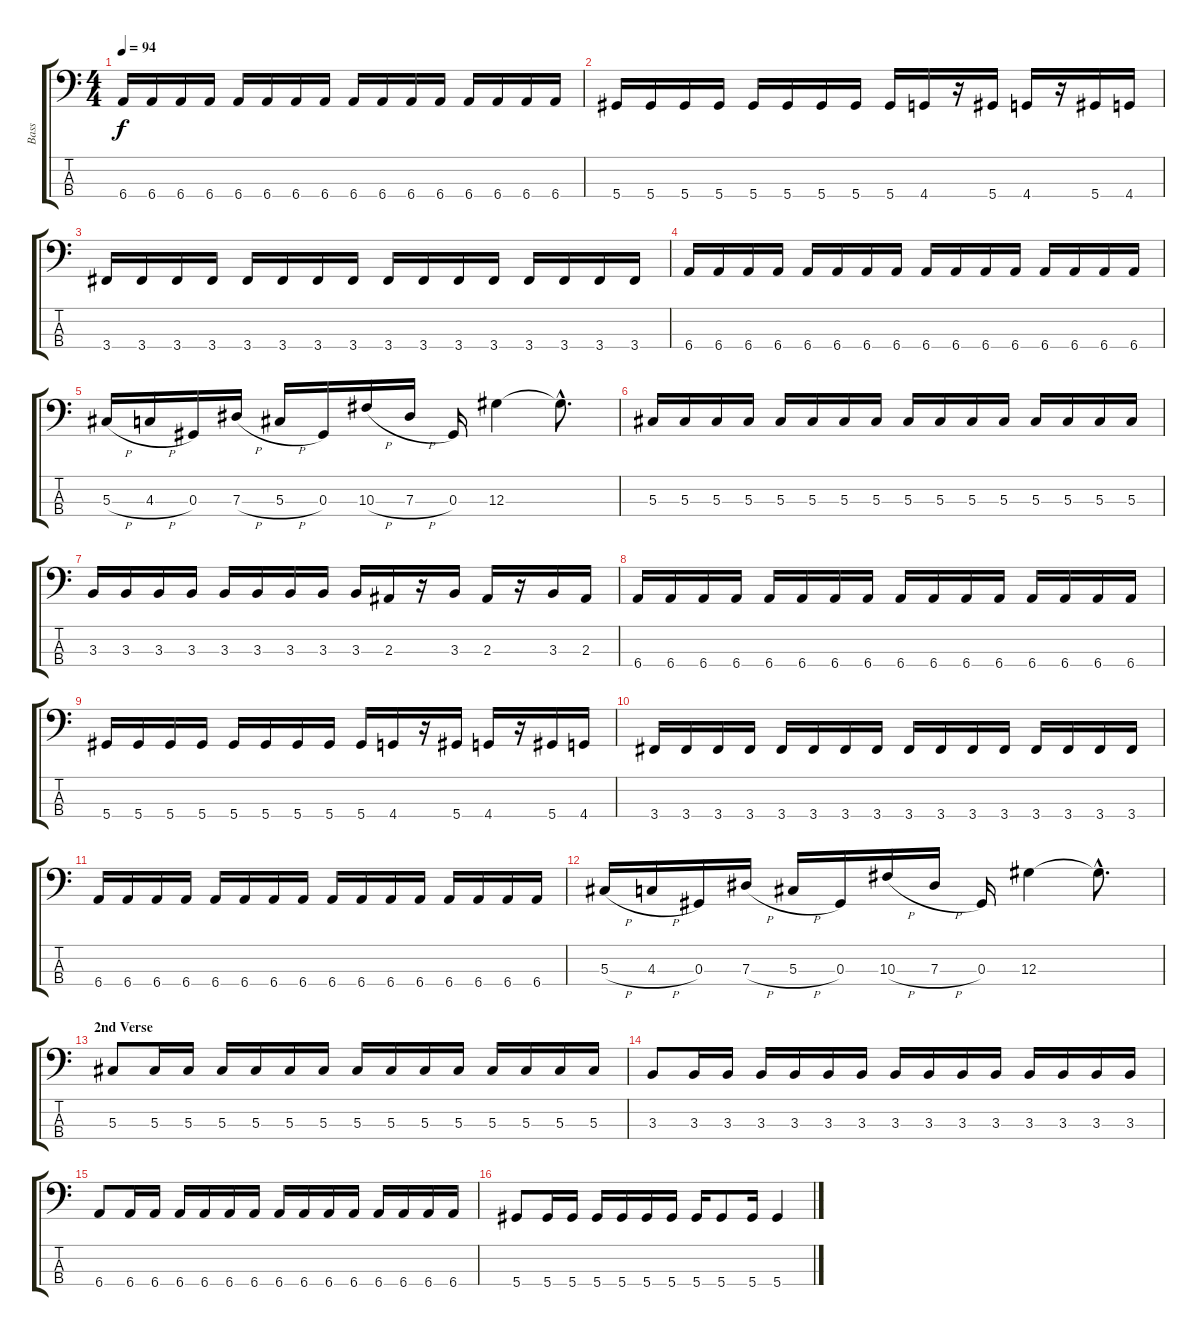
\track ("Bass" "Bass") {instrument electricbassfinger}
\staff {score tabs}
\tuning (Gb2 Db2 Ab1 Eb1) {hide}
\ts (4 4)
\tempo 94
\clef f4
\ks c
6.4.16{dy f} 6.4.16 6.4.16 6.4.16 6.4.16 6.4.16 6.4.16 6.4.16 6.4.16 6.4.16 6.4.16 6.4.16 6.4.16 6.4.16 6.4.16 6.4.16 |
5.4.16 5.4.16 5.4.16 5.4.16 5.4.16 5.4.16 5.4.16 5.4.16 5.4.16 4.4.16 r.16 5.4.16 4.4.16 r.16 5.4.16 4.4.16 |
3.4.16 3.4.16 3.4.16 3.4.16 3.4.16 3.4.16 3.4.16 3.4.16 3.4.16 3.4.16 3.4.16 3.4.16 3.4.16 3.4.16 3.4.16 3.4.16 |
6.4.16 6.4.16 6.4.16 6.4.16 6.4.16 6.4.16 6.4.16 6.4.16 6.4.16 6.4.16 6.4.16 6.4.16 6.4.16 6.4.16 6.4.16 6.4.16 |
5.3{h}.16 4.3{h}.16 0.3.16 7.3{h}.16 5.3{h}.16 0.3.16 10.3{h}.16 7.3{h}.16 0.3.16 12.3.4 12.3{hac t}.8{d} |
5.3.16 5.3.16 5.3.16 5.3.16 5.3.16 5.3.16 5.3.16 5.3.16 5.3.16 5.3.16 5.3.16 5.3.16 5.3.16 5.3.16 5.3.16 5.3.16 |
3.3.16 3.3.16 3.3.16 3.3.16 3.3.16 3.3.16 3.3.16 3.3.16 3.3.16 2.3.16 r.16 3.3.16 2.3.16 r.16 3.3.16 2.3.16 |
6.4.16 6.4.16 6.4.16 6.4.16 6.4.16 6.4.16 6.4.16 6.4.16 6.4.16 6.4.16 6.4.16 6.4.16 6.4.16 6.4.16 6.4.16 6.4.16 |
5.4.16 5.4.16 5.4.16 5.4.16 5.4.16 5.4.16 5.4.16 5.4.16 5.4.16 4.4.16 r.16 5.4.16 4.4.16 r.16 5.4.16 4.4.16 |
3.4.16 3.4.16 3.4.16 3.4.16 3.4.16 3.4.16 3.4.16 3.4.16 3.4.16 3.4.16 3.4.16 3.4.16 3.4.16 3.4.16 3.4.16 3.4.16 |
6.4.16 6.4.16 6.4.16 6.4.16 6.4.16 6.4.16 6.4.16 6.4.16 6.4.16 6.4.16 6.4.16 6.4.16 6.4.16 6.4.16 6.4.16 6.4.16 |
5.3{h}.16 4.3{h}.16 0.3.16 7.3{h}.16 5.3{h}.16 0.3.16 10.3{h}.16 7.3{h}.16 0.3.16 12.3.4 12.3{hac t}.8{d} |
\section ("" "2nd Verse")
5.3.8 5.3.16 5.3.16 5.3.16 5.3.16 5.3.16 5.3.16 5.3.16 5.3.16 5.3.16 5.3.16 5.3.16 5.3.16 5.3.16 5.3.16 |
3.3.8 3.3.16 3.3.16 3.3.16 3.3.16 3.3.16 3.3.16 3.3.16 3.3.16 3.3.16 3.3.16 3.3.16 3.3.16 3.3.16 3.3.16 |
6.4.8 6.4.16 6.4.16 6.4.16 6.4.16 6.4.16 6.4.16 6.4.16 6.4.16 6.4.16 6.4.16 6.4.16 6.4.16 6.4.16 6.4.16 |
5.4.8 5.4.16 5.4.16 5.4.16 5.4.16 5.4.16 5.4.16 5.4.16 5.4.8 5.4.16 5.4.4
